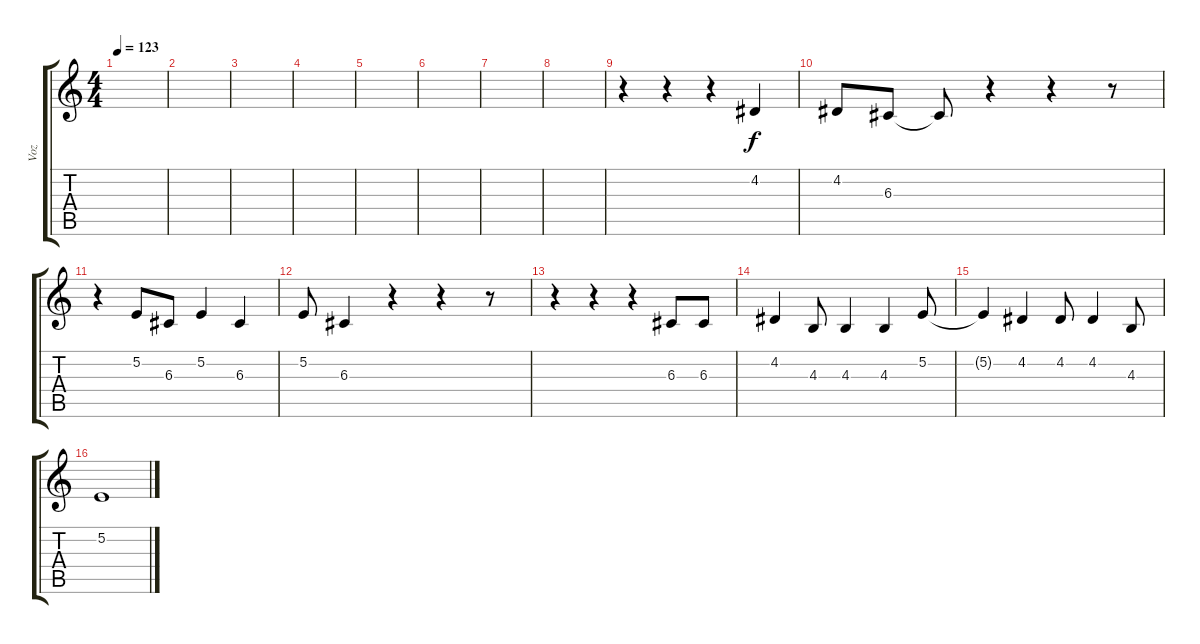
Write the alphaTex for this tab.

\track ("Voz" "Voz") {instrument cello}
\staff {score tabs}
\tuning (E4 B3 G3 D3 A2 E2) {hide}
\ts (4 4)
\tempo 123
\clef g2
\ks c
|
|
|
|
|
|
|
|
r.4 r.4 r.4 4.2.4 |
4.2.8 6.3.8 6.3{t}.8 r.4 r.4 r.8 |
r.4 5.2.8 6.3.8 5.2.4 6.3.4 |
5.2.8 6.3.4 r.4 r.4 r.8 |
r.4 r.4 r.4 6.3.8 6.3.8 |
4.2.4 4.3.8 4.3.4 4.3.4 5.2.8 |
5.2{t}.4 4.2.4 4.2.8 4.2.4 4.3.8 |
5.2.1
